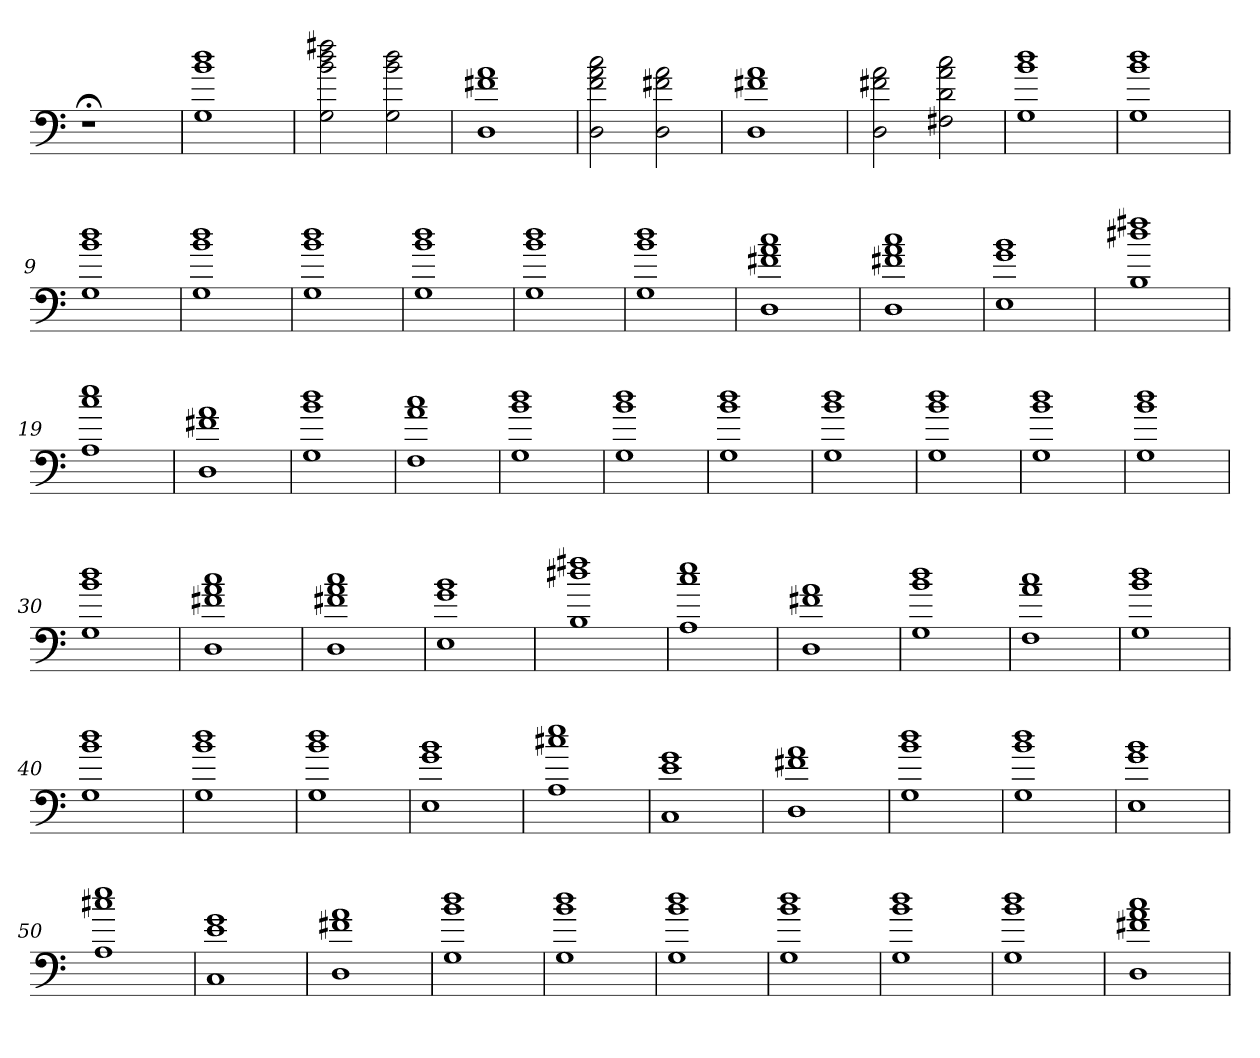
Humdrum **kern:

**kern
*part1
*staff1
=
1r;<
=1
1G 1b 1dd
=2
2G 2b 2dd 2ff#X
2G 2b 2dd
=3
1D 1f#X 1a
=4
2D 2f 2a 2cc
2D 2f#X 2a
=5
1D 1f#X 1a
=6
2D 2f#X 2a
2F#X 2d 2a 2cc
=7
1G 1b 1dd
=8
1G 1b 1dd
=9
1G 1b 1dd
=10
1G 1b 1dd
=11
1G 1b 1dd
=12
1G 1b 1dd
=13
1G 1b 1dd
=14
1G 1b 1dd
=15
1D 1f#X 1a 1cc
=16
1D 1f#X 1a 1cc
=17
1E 1g 1b
=18
1B 1dd#X 1ff#X
=19
1A 1cc 1ee
=20
1D 1f#X 1a
=21
1G 1b 1dd
=22
1F 1a 1cc
=23
1G 1b 1dd
=24
1G 1b 1dd
=25
1G 1b 1dd
=26
1G 1b 1dd
=27
1G 1b 1dd
=28
1G 1b 1dd
=29
1G 1b 1dd
=30
1G 1b 1dd
=31
1D 1f#X 1a 1cc
=32
1D 1f#X 1a 1cc
=33
1E 1g 1b
=34
1B 1dd#X 1ff#X
=35
1A 1cc 1ee
=36
1D 1f#X 1a
=37
1G 1b 1dd
=38
1F 1a 1cc
=39
1G 1b 1dd
=40
1G 1b 1dd
=41
1G 1b 1dd
=42
1G 1b 1dd
=43
1E 1g 1b
=44
1A 1cc#X 1ee
=45
1C 1e 1g
=46
1D 1f#X 1a
=47
1G 1b 1dd
=48
1G 1b 1dd
=49
1E 1g 1b
=50
1A 1cc#X 1ee
=51
1C 1e 1g
=52
1D 1f#X 1a
=53
1G 1b 1dd
=54
1G 1b 1dd
=55
1G 1b 1dd
=56
1G 1b 1dd
=57
1G 1b 1dd
=58
1G 1b 1dd
=59
1D 1f#X 1a 1cc
=
*-
